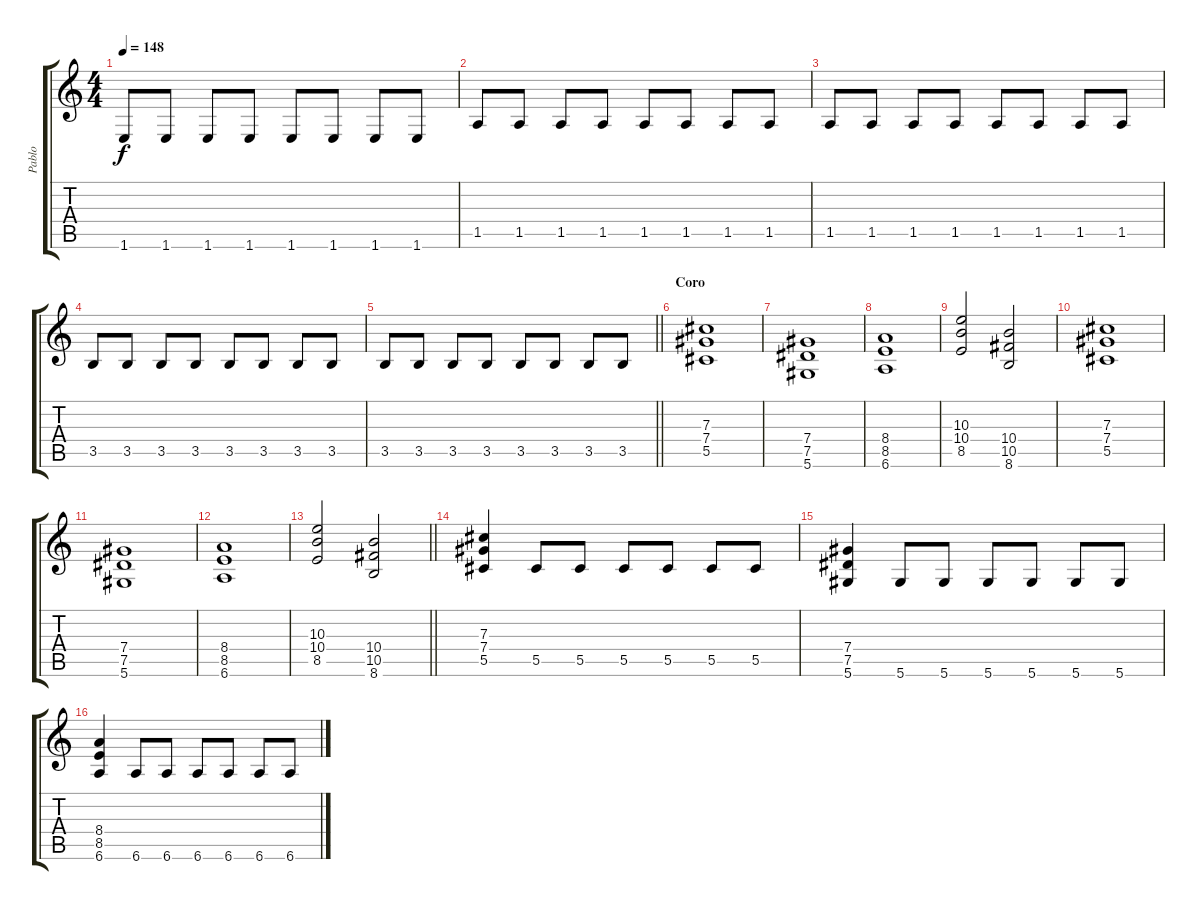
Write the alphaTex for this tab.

\track ("Pablo" "Pablo") {instrument distortionguitar}
\staff {score tabs}
\tuning (Eb4 Bb3 Gb3 Db3 Ab2 Eb2) {hide}
\ts (4 4)
\tempo 148
\clef g2
\ks c
1.6.8{dy f} 1.6.8 1.6.8 1.6.8 1.6.8 1.6.8 1.6.8 1.6.8 |
1.5.8 1.5.8 1.5.8 1.5.8 1.5.8 1.5.8 1.5.8 1.5.8 |
1.5.8 1.5.8 1.5.8 1.5.8 1.5.8 1.5.8 1.5.8 1.5.8 |
3.5.8 3.5.8 3.5.8 3.5.8 3.5.8 3.5.8 3.5.8 3.5.8 |
\barLineRight lightlight
3.5.8 3.5.8 3.5.8 3.5.8 3.5.8 3.5.8 3.5.8 3.5.8 |
\section ("" "Coro")
(7.3 7.4 5.5).1{volume 13} |
(7.4 7.5 5.6).1 |
(8.4 8.5 6.6).1 |
(10.3 10.4 8.5).2 (10.4 10.5 8.6).2 |
(7.3 7.4 5.5).1 |
(7.4 7.5 5.6).1 |
(8.4 8.5 6.6).1 |
\barLineRight lightlight
(10.3 10.4 8.5).2 (10.4 10.5 8.6).2 |
\section ("" "")
(7.3 7.4 5.5).4 5.5.8 5.5.8 5.5.8 5.5.8 5.5.8 5.5.8 |
(7.4 7.5 5.6).4 5.6.8 5.6.8 5.6.8 5.6.8 5.6.8 5.6.8 |
(8.4 8.5 6.6).4 6.6.8 6.6.8 6.6.8 6.6.8 6.6.8 6.6.8
